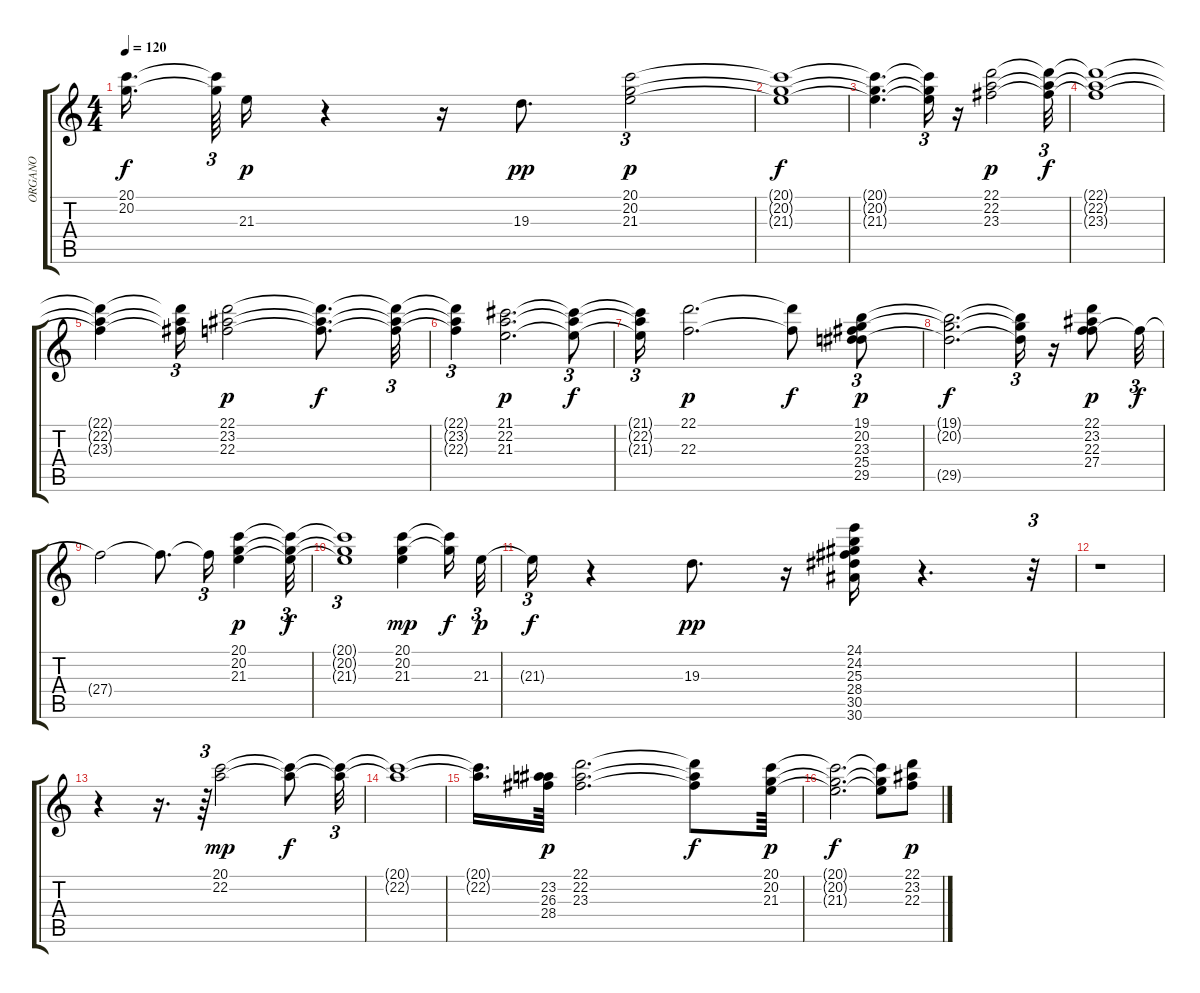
\track ("ORGANO" "ORGANO") {solo instrument rockorgan}
\staff {score tabs}
\tuning (E4 B3 G3 D3 A2 E2) {hide}
\ts (4 4)
\tempo 120
\clef g2
\ks c
(20.1{t} 20.2{t}).16{d dy f beam splitsecondary} (20.1{t} 20.2{t}).64{tu (3 2)} 21.3.16{dy p} r.4 r.16 19.3.8{d dy pp} (20.1 20.2 21.3).2{tu (3 2) dy p} |
(20.1{t} 20.2{t} 21.3{t}).1{dy f} |
(20.1{t} 20.2{t} 21.3{t}).4{d} (20.1{t} 20.2{t} 21.3{t}).16{tu (3 2)} r.16 (22.1 22.2 23.3).2{dy p} (22.1{t} 22.2{t} 23.3{t}).32{tu (3 2) dy f} |
(22.1{t} 22.2{t} 23.3{t}).1 |
(22.1{t} 22.2{t} 23.3{t}).4 (22.1{t} 22.2{t} 23.3{t}).16{tu (3 2)} (22.1 23.2 22.3).2{dy p} (22.1{t} 23.2{t} 22.3{t}).8{d dy f} (22.1{t} 23.2{t} 22.3{t}).32{tu (3 2)} |
(22.1{t} 23.2{t} 22.3{t}).4{tu (3 2)} (21.1 22.2 21.3).2{d dy p} (21.1{t} 22.2{t} 21.3{t}).8{tu (3 2) dy f} |
(21.1{t} 22.2{t} 21.3{t}).16{tu (3 2)} (22.1 22.3).2{d dy p} (22.1{t} 22.3{t}).8{dy f} (19.1 20.2 23.3 25.4 29.5).8{tu (3 2) dy p} |
(19.1{t} 20.2{t} 29.5{t}).2{d dy f} (19.1{t} 20.2{t} 29.5{t}).16{tu (3 2)} r.16 (22.1 23.2 22.3 27.4).8{dy p} 27.4{t}.32{tu (3 2) dy f} |
27.4{t}.2 27.4{t}.8{d} 27.4{t}.16{tu (3 2)} (20.1 20.2 21.3).4{dy p} (20.1{t} 20.2{t} 21.3{t}).32{tu (3 2) dy f} |
(20.1{t} 20.2{t} 21.3{t}).1{tu (3 2)} (20.1 20.2 21.3).4{dy mp} (20.1{t} 20.2{t}).16{dy f} 21.3.32{tu (3 2) dy p} |
21.3{t}.16{tu (3 2) dy f} r.4 19.3.8{d dy pp} r.16 (24.1 24.2 25.3 28.4 30.5 30.6).16 r.4{d} r.32{tu (3 2)} |
r.1 |
r.4 r.16{d} r.64{tu (3 2)} (20.1 22.2).2{dy mp} (20.1{t} 22.2{t}).8{dy f} (20.1{t} 22.2{t}).32{tu (3 2)} |
(20.1{t} 22.2{t}).1 |
(20.1{t} 22.2{t}).16{d} (23.2 26.3 28.4).64{dy p} (22.1 22.2 23.3).2{d} (22.1{t} 22.2{t} 23.3{t}).8{dy f} (20.1 20.2 21.3).64{dy p} |
(20.1{t} 20.2{t} 21.3{t}).2{d dy f} (20.1{t} 20.2{t} 21.3{t}).8 (22.1 23.2 22.3).8{dy p}
